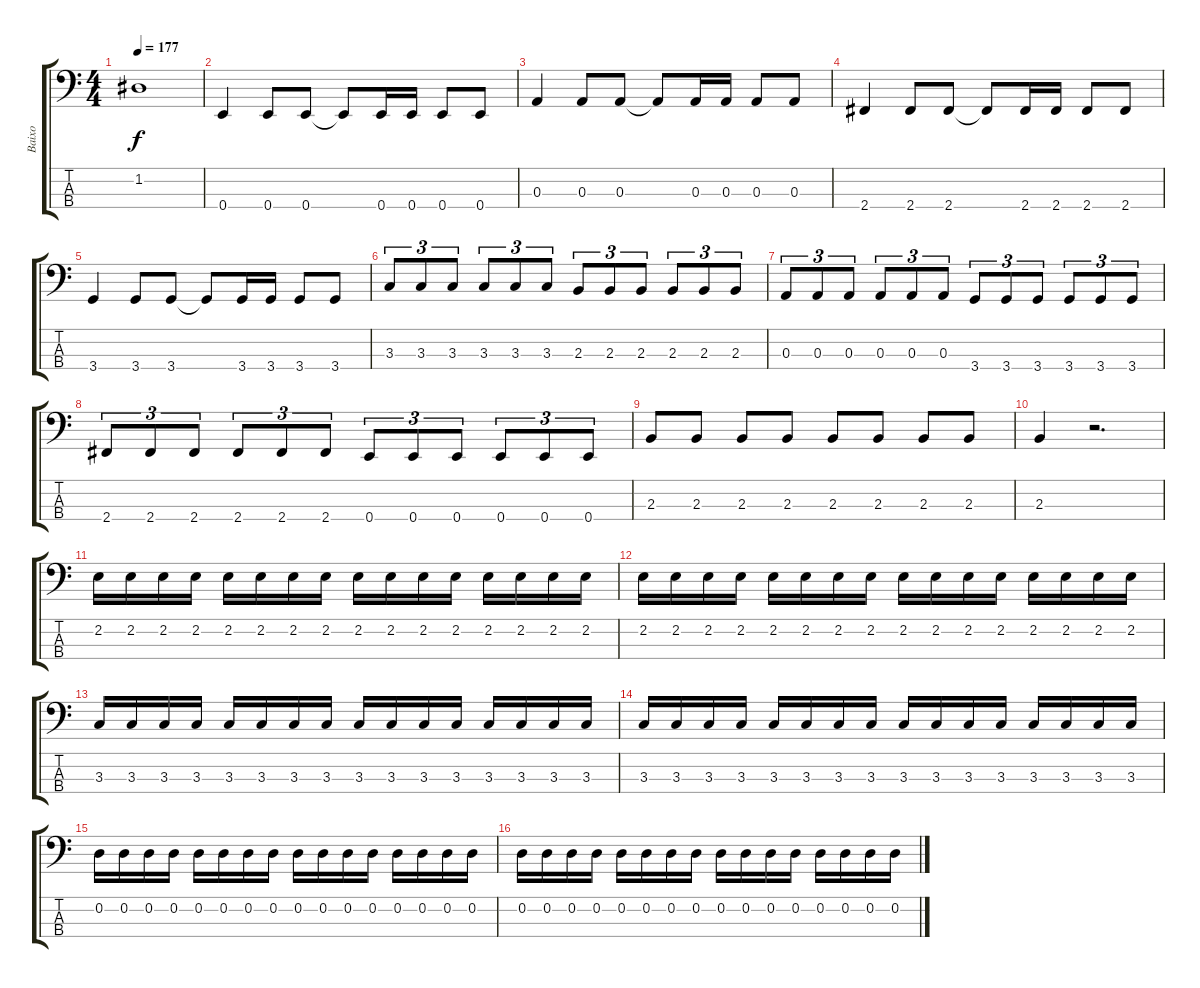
\track ("Baixo" "Baixo") {instrument electricbassfinger}
\staff {score tabs}
\tuning (G2 D2 A1 E1) {hide}
\ts (4 4)
\tempo 177
\clef f4
\ks c
1.2.1{dy f} |
0.4.4 0.4.8 0.4.8 0.4{t}.8 0.4.16 0.4.16 0.4.8 0.4.8 |
0.3.4 0.3.8 0.3.8 0.3{t}.8 0.3.16 0.3.16 0.3.8 0.3.8 |
2.4.4 2.4.8 2.4.8 2.4{t}.8 2.4.16 2.4.16 2.4.8 2.4.8 |
3.4.4 3.4.8 3.4.8 3.4{t}.8 3.4.16 3.4.16 3.4.8 3.4.8 |
3.3.8{tu (3 2)} 3.3.8{tu (3 2)} 3.3.8{tu (3 2)} 3.3.8{tu (3 2)} 3.3.8{tu (3 2)} 3.3.8{tu (3 2)} 2.3.8{tu (3 2)} 2.3.8{tu (3 2)} 2.3.8{tu (3 2)} 2.3.8{tu (3 2)} 2.3.8{tu (3 2)} 2.3.8{tu (3 2)} |
0.3.8{tu (3 2)} 0.3.8{tu (3 2)} 0.3.8{tu (3 2)} 0.3.8{tu (3 2)} 0.3.8{tu (3 2)} 0.3.8{tu (3 2)} 3.4.8{tu (3 2)} 3.4.8{tu (3 2)} 3.4.8{tu (3 2)} 3.4.8{tu (3 2)} 3.4.8{tu (3 2)} 3.4.8{tu (3 2)} |
2.4.8{tu (3 2)} 2.4.8{tu (3 2)} 2.4.8{tu (3 2)} 2.4.8{tu (3 2)} 2.4.8{tu (3 2)} 2.4.8{tu (3 2)} 0.4.8{tu (3 2)} 0.4.8{tu (3 2)} 0.4.8{tu (3 2)} 0.4.8{tu (3 2)} 0.4.8{tu (3 2)} 0.4.8{tu (3 2)} |
2.3.8 2.3.8 2.3.8 2.3.8 2.3.8 2.3.8 2.3.8 2.3.8 |
2.3.4 r.2{d} |
2.2.16 2.2.16 2.2.16 2.2.16 2.2.16 2.2.16 2.2.16 2.2.16 2.2.16 2.2.16 2.2.16 2.2.16 2.2.16 2.2.16 2.2.16 2.2.16 |
2.2.16 2.2.16 2.2.16 2.2.16 2.2.16 2.2.16 2.2.16 2.2.16 2.2.16 2.2.16 2.2.16 2.2.16 2.2.16 2.2.16 2.2.16 2.2.16 |
3.3.16 3.3.16 3.3.16 3.3.16 3.3.16 3.3.16 3.3.16 3.3.16 3.3.16 3.3.16 3.3.16 3.3.16 3.3.16 3.3.16 3.3.16 3.3.16 |
3.3.16 3.3.16 3.3.16 3.3.16 3.3.16 3.3.16 3.3.16 3.3.16 3.3.16 3.3.16 3.3.16 3.3.16 3.3.16 3.3.16 3.3.16 3.3.16 |
0.2.16 0.2.16 0.2.16 0.2.16 0.2.16 0.2.16 0.2.16 0.2.16 0.2.16 0.2.16 0.2.16 0.2.16 0.2.16 0.2.16 0.2.16 0.2.16 |
0.2.16 0.2.16 0.2.16 0.2.16 0.2.16 0.2.16 0.2.16 0.2.16 0.2.16 0.2.16 0.2.16 0.2.16 0.2.16 0.2.16 0.2.16 0.2.16
